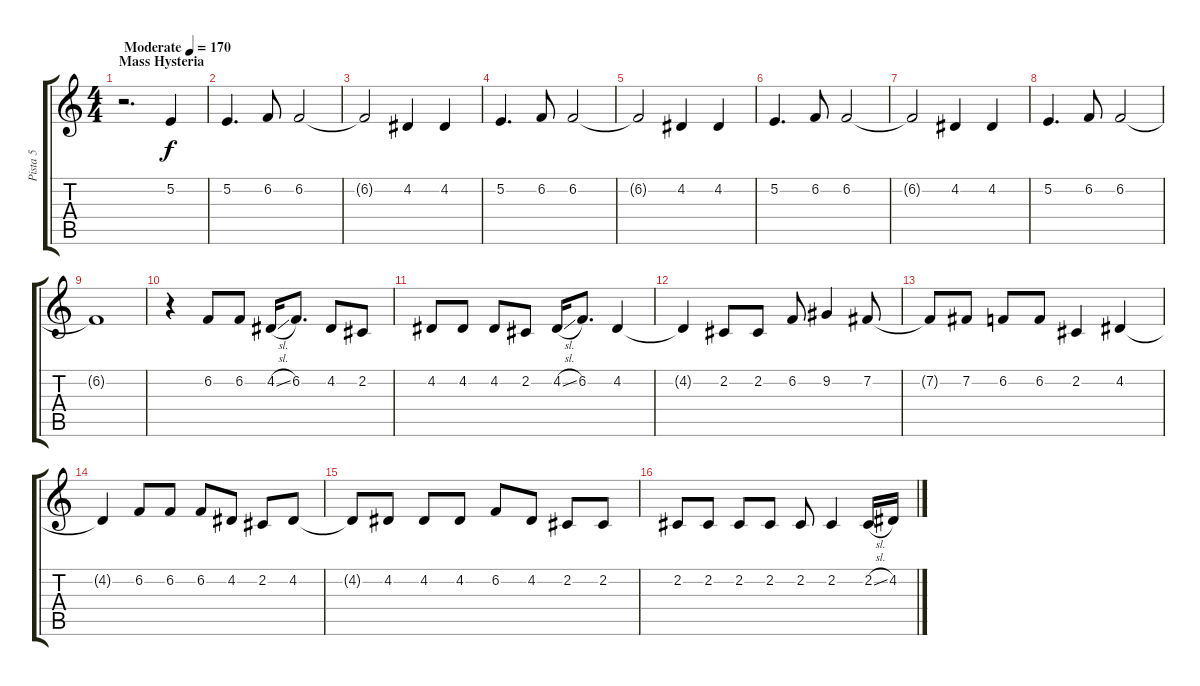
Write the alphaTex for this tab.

\track ("Pista 5" "Pista 5") {instrument electricgrandpiano}
\staff {score tabs}
\tuning (E4 B3 G3 D3 A2 E2) {hide}
\ts (4 4)
\section ("" "Mass Hysteria")
\tempo (170 "Moderate")
\clef g2
\ks c
r.2{d dy f instrument electricgrandpiano} 5.2.4 |
5.2.4{d} 6.2.8 6.2.2 |
6.2{t}.2 4.2.4 4.2.4 |
5.2.4{d} 6.2.8 6.2.2 |
6.2{t}.2 4.2.4 4.2.4 |
5.2.4{d} 6.2.8 6.2.2 |
6.2{t}.2 4.2.4 4.2.4 |
5.2.4{d} 6.2.8 6.2.2 |
6.2{t}.1 |
r.4 6.2.8 6.2.8 4.2{sl}.16 6.2.8{d} 4.2.8 2.2.8 |
4.2.8 4.2.8 4.2.8 2.2.8 4.2{sl}.16 6.2.8{d} 4.2.4 |
4.2{t}.4 2.2.8 2.2.8 6.2.8 9.2.4 7.2.8 |
7.2{t}.8 7.2.8 6.2.8 6.2.8 2.2.4 4.2.4 |
4.2{t}.4 6.2.8 6.2.8 6.2.8 4.2.8 2.2.8 4.2.8 |
4.2{t}.8 4.2.8 4.2.8 4.2.8 6.2.8 4.2.8 2.2.8 2.2.8 |
2.2.8 2.2.8 2.2.8 2.2.8 2.2.8 2.2.4 2.2{sl}.16 4.2.16
